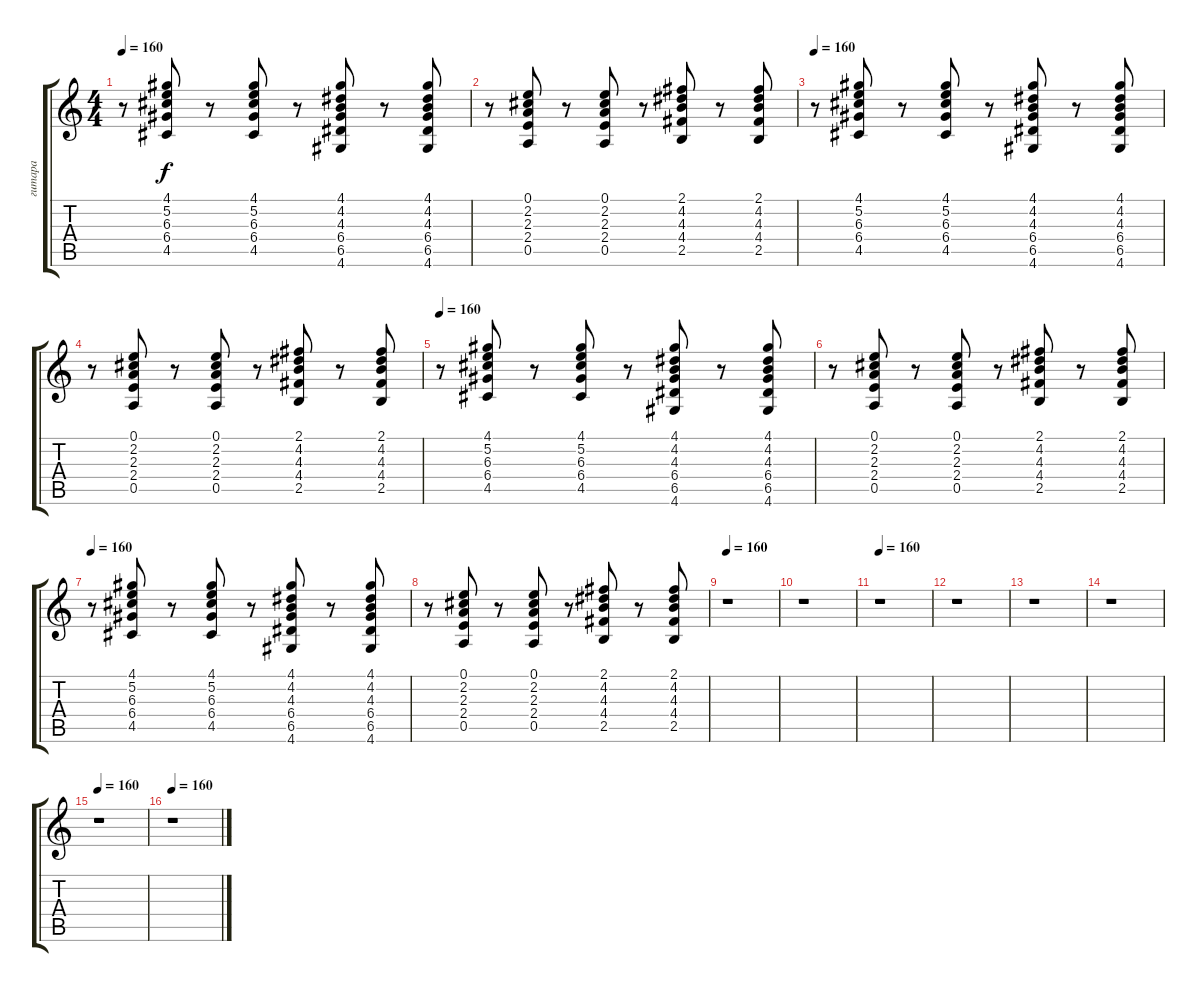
\track ("гитара" "гитара") {instrument acousticguitarnylon}
\staff {score tabs}
\tuning (E4 B3 G3 D3 A2 E2) {hide}
\ts (4 4)
\tempo 160
\clef g2
\ks c
r.8{dy f} (4.1 5.2 6.3 6.4 4.5).8 r.8 (4.1 5.2 6.3 6.4 4.5).8 r.8 (4.1 4.2 4.3 6.4 6.5 4.6).8 r.8 (4.1 4.2 4.3 6.4 6.5 4.6).8 |
r.8 (0.1 2.2 2.3 2.4 0.5).8 r.8 (0.1 2.2 2.3 2.4 0.5).8 r.8 (2.1 4.2 4.3 4.4 2.5).8 r.8 (2.1 4.2 4.3 4.4 2.5).8 |
\tempo 160
r.8 (4.1 5.2 6.3 6.4 4.5).8 r.8 (4.1 5.2 6.3 6.4 4.5).8 r.8 (4.1 4.2 4.3 6.4 6.5 4.6).8 r.8 (4.1 4.2 4.3 6.4 6.5 4.6).8 |
r.8 (0.1 2.2 2.3 2.4 0.5).8 r.8 (0.1 2.2 2.3 2.4 0.5).8 r.8 (2.1 4.2 4.3 4.4 2.5).8 r.8 (2.1 4.2 4.3 4.4 2.5).8 |
\tempo 160
r.8 (4.1 5.2 6.3 6.4 4.5).8 r.8 (4.1 5.2 6.3 6.4 4.5).8 r.8 (4.1 4.2 4.3 6.4 6.5 4.6).8 r.8 (4.1 4.2 4.3 6.4 6.5 4.6).8 |
r.8 (0.1 2.2 2.3 2.4 0.5).8 r.8 (0.1 2.2 2.3 2.4 0.5).8 r.8 (2.1 4.2 4.3 4.4 2.5).8 r.8 (2.1 4.2 4.3 4.4 2.5).8 |
\tempo 160
r.8 (4.1 5.2 6.3 6.4 4.5).8 r.8 (4.1 5.2 6.3 6.4 4.5).8 r.8 (4.1 4.2 4.3 6.4 6.5 4.6).8 r.8 (4.1 4.2 4.3 6.4 6.5 4.6).8 |
r.8 (0.1 2.2 2.3 2.4 0.5).8 r.8 (0.1 2.2 2.3 2.4 0.5).8 r.8 (2.1 4.2 4.3 4.4 2.5).8 r.8 (2.1 4.2 4.3 4.4 2.5).8 |
\tempo 160
r.1 |
r.1 |
\tempo 160
r.1 |
r.1 |
r.1 |
r.1 |
\tempo 160
r.1 |
\tempo 160
r.1
